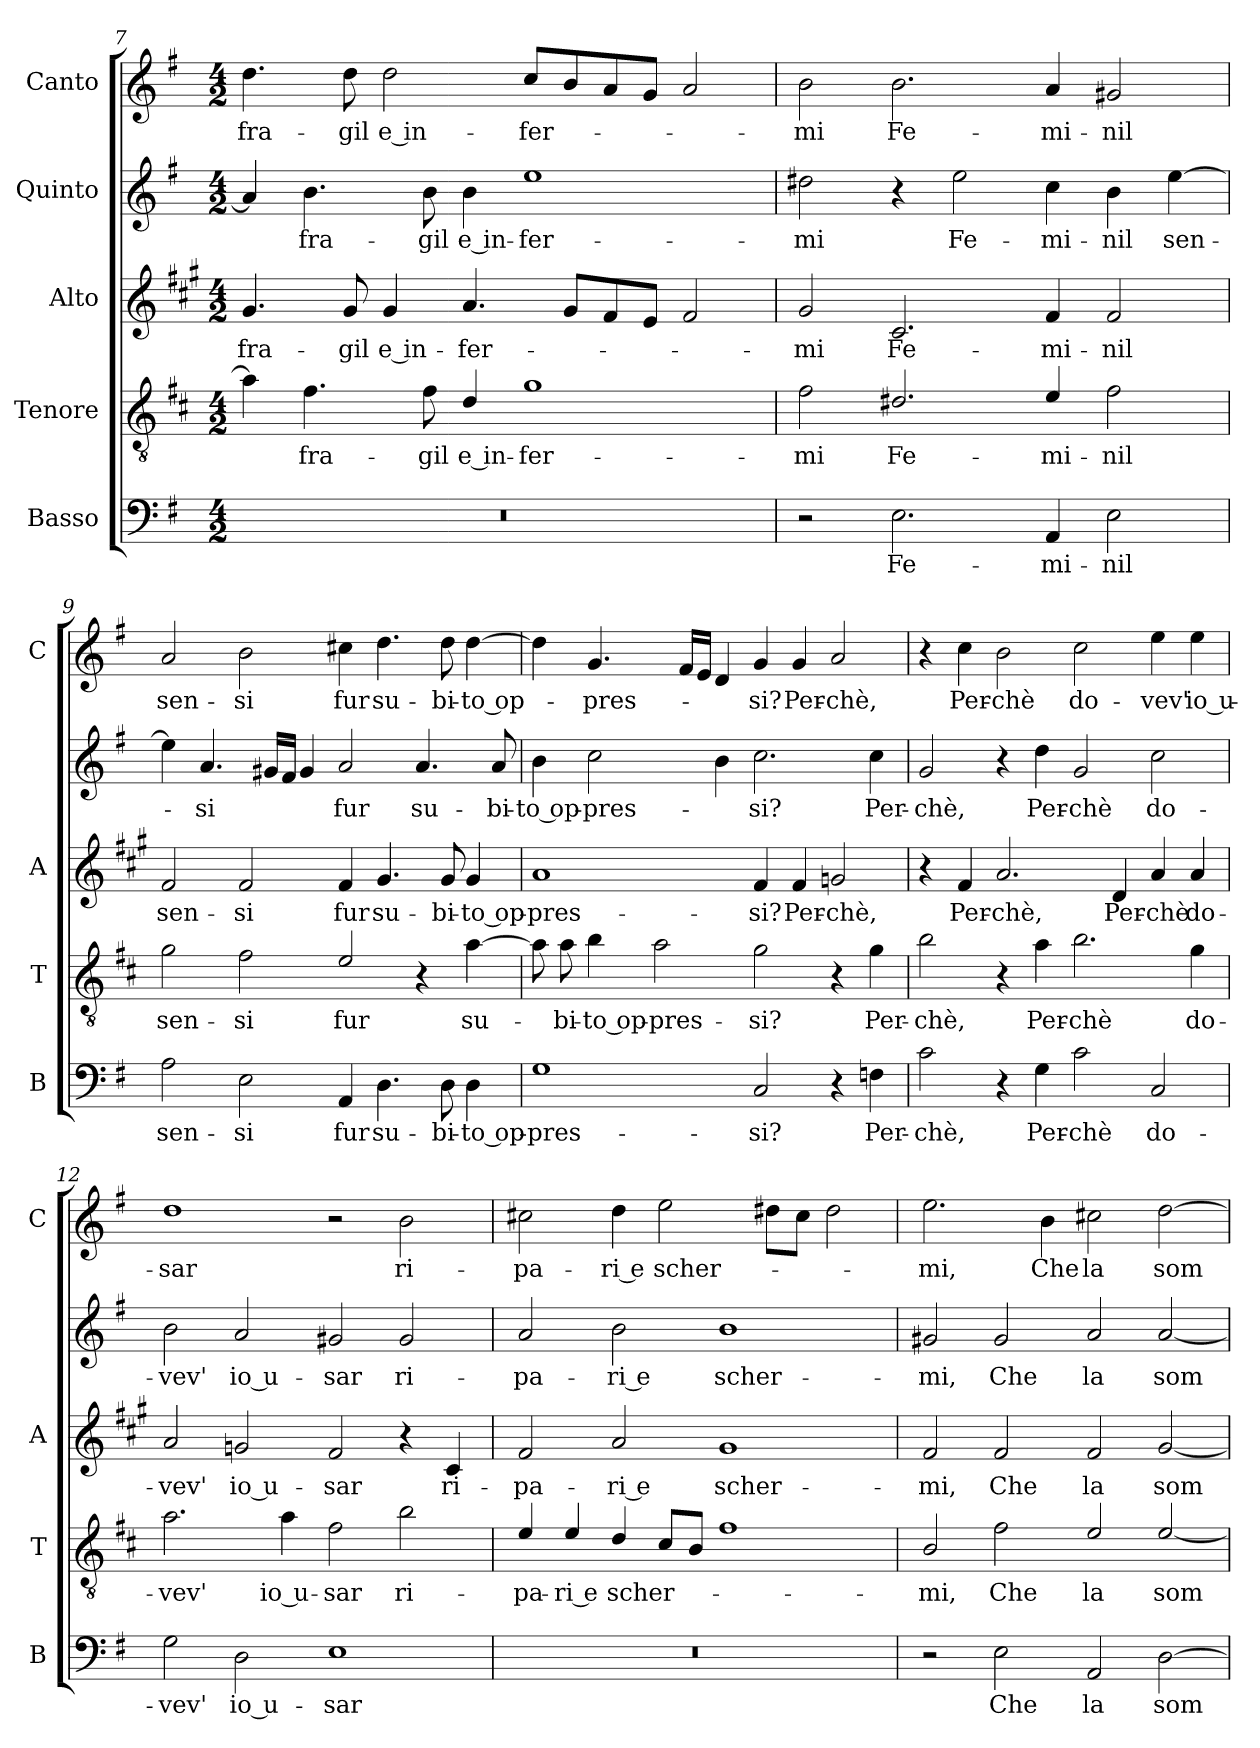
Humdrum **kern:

**kern	**text	**kern	**text	**kern	**text	**kern	**text	**kern	**text
*part5	*part5	*part4	*part4	*part3	*part3	*part2	*part2	*part1	*part1
*staff5	*staff5	*staff4	*staff4	*staff3	*staff3	*staff2	*staff2	*staff1	*staff1
*I"Basso	*	*I"Tenore	*	*I"Alto	*	*I"Quinto	*	*I"Canto	*
*I'B	*	*I'T	*	*I'A	*	*	*	*I'C	*
*clefF4	*	*clefGv2	*	*clefG2	*	*clefG2	*	*clefG2	*
*	*	*ITrd4c7	*	*ITrd1c2	*	*	*	*	*
*k[f#]	*	*k[f#]	*	*k[f#]	*	*k[f#]	*	*k[f#]	*
*G:	*	*G:	*	*G:	*	*G:	*	*G:	*
*M4/2	*	*M4/2	*	*M4/2	*	*M4/2	*	*M4/2	*
=7	=7	=7	=7	=7	=7	=7	=7	=7	=7
!	!	!	!	!	!LO:LY:b	!	!	!	!LO:LY:b
0r	.	4d\]	.	4.f#/	fra-	4a/]	.	4.dd\	fra-
!	!	!	!LO:LY:b	!	!	!	!LO:LY:b	!	!
.	.	4.B\	fra-	.	.	4.b\	fra-	.	.
!	!	!	!	!	!LO:LY:b	!	!	!	!LO:LY:b
.	.	.	.	8f#/	-gil	.	.	8dd\	-gil
!	!	!	!	!	!LO:LY:b	!	!	!	!LO:LY:b
.	.	.	.	4f#/	e in-	.	.	2dd\	e in-
!	!	!	!LO:LY:b	!	!	!	!LO:LY:b	!	!
.	.	8B\	-gil	.	.	8b\	-gil	.	.
!	!	!	!LO:LY:b	!	!LO:LY:b	!	!LO:LY:b	!	!
.	.	4G/	e in-	4.g/	-fer-	4b\	e in-	.	.
!	!	!	!LO:LY:b	!	!	!	!LO:LY:b	!	!LO:LY:b
.	.	1c	-fer-	.	.	1ee	-fer-	8cc/L	-fer-
.	.	.	.	8f#/L	.	.	.	8b/	.
.	.	.	.	8e/	.	.	.	8a/	.
.	.	.	.	8d/J	.	.	.	8g/J	.
.	.	.	.	2e/	.	.	.	2a/	.
!!LO:LB:g=z
=8	=8	=8	=8	=8	=8	=8	=8	=8	=8
!	!	!	!LO:LY:b	!	!LO:LY:b	!	!LO:LY:b	!	!LO:LY:b
2r	.	2B\	-mi	2f#/	-mi	2dd#X\	-mi	2b\	-mi
!	!LO:LY:b	!	!LO:LY:b	!	!LO:LY:b	!	!	!	!LO:LY:b
2.E\	Fe-	2.G#X/	Fe-	2.B/	Fe-	4r	.	2.b\	Fe-
!	!	!	!	!	!	!	!LO:LY:b	!	!
.	.	.	.	.	.	2ee\	Fe-	.	.
!	!LO:LY:b	!	!LO:LY:b	!	!LO:LY:b	!	!LO:LY:b	!	!LO:LY:b
4AA/	-mi-	4A/	-mi-	4e/	-mi-	4cc\	-mi-	4a/	-mi-
!	!LO:LY:b	!	!LO:LY:b	!	!LO:LY:b	!	!LO:LY:b	!	!LO:LY:b
2E\	-nil	2B\	-nil	2e/	-nil	4b\	-nil	2g#X/	-nil
!	!	!	!	!	!	!	!LO:LY:b	!	!
.	.	.	.	.	.	[4ee\	sen-	.	.
=9	=9	=9	=9	=9	=9	=9	=9	=9	=9
!	!LO:LY:b	!	!LO:LY:b	!	!LO:LY:b	!	!	!	!LO:LY:b
2A\	sen-	2c\	sen-	2e/	sen-	4ee\]	.	2a/	sen-
!	!	!	!	!	!	!	!LO:LY:b	!	!
.	.	.	.	.	.	4.a/	-si	.	.
!	!LO:LY:b	!	!LO:LY:b	!	!LO:LY:b	!	!	!	!LO:LY:b
2E\	-si	2B\	-si	2e/	-si	.	.	2b\	-si
.	.	.	.	.	.	16g#X/LL	.	.	.
.	.	.	.	.	.	16f#/JJ	.	.	.
.	.	.	.	.	.	4g#/	.	.	.
!	!LO:LY:b	!	!LO:LY:b	!	!LO:LY:b	!	!LO:LY:b	!	!LO:LY:b
4AA/	fur	2A/	fur	4e/	fur	2a/	fur	4cc#X\	fur
!	!LO:LY:b	!	!	!	!LO:LY:b	!	!	!	!LO:LY:b
4.D\	su-	.	.	4.f#/	su-	.	.	4.dd\	su-
!	!	!	!	!	!	!	!LO:LY:b	!	!
.	.	4r	.	.	.	4.a/	su-	.	.
!	!LO:LY:b	!	!	!	!LO:LY:b	!	!	!	!LO:LY:b
8D\	-bi-	.	.	8f#/	-bi-	.	.	8dd\	-bi-
!	!LO:LY:b	!	!LO:LY:b	!	!LO:LY:b	!	!	!	!LO:LY:b
4D\	-to op-	[4d\	su-	4f#/	-to op-	.	.	[4dd\	-to op-
!	!	!	!	!	!	!	!LO:LY:b	!	!
.	.	.	.	.	.	8a/	-bi-	.	.
=10	=10	=10	=10	=10	=10	=10	=10	=10	=10
!	!LO:LY:b	!	!	!	!LO:LY:b	!	!LO:LY:b	!	!
1G	-pres-	8d\]	.	1g	-pres-	4b\	-to op-	4dd\]	.
!	!	!	!LO:LY:b	!	!	!	!	!	!
.	.	8d\	-bi-	.	.	.	.	.	.
!	!	!	!LO:LY:b	!	!	!	!LO:LY:b	!	!LO:LY:b
.	.	4e\	-to op-	.	.	2cc\	-pres-	4.g/	-pres-
!	!	!	!LO:LY:b	!	!	!	!	!	!
.	.	2d\	-pres-	.	.	.	.	.	.
.	.	.	.	.	.	.	.	16f#/LL	.
.	.	.	.	.	.	.	.	16e/JJ	.
.	.	.	.	.	.	4b\	.	4d/	.
!	!LO:LY:b	!	!LO:LY:b	!	!LO:LY:b	!	!LO:LY:b	!	!LO:LY:b
2C/	-si?	2c\	-si?	4e/	-si?	2.cc\	-si?	4g/	-si?
!	!	!	!	!	!LO:LY:b	!	!	!	!LO:LY:b
.	.	.	.	4e/	Per-	.	.	4g/	Per-
!	!	!	!	!	!LO:LY:b	!	!	!	!LO:LY:b
4r	.	4r	.	2fn/	-chè,	.	.	2a/	-chè,
!	!LO:LY:b	!	!LO:LY:b	!	!	!	!LO:LY:b	!	!
4Fn\	Per-	4c\	Per-	.	.	4cc\	Per-	.	.
!!LO:PB:g=z
=11	=11	=11	=11	=11	=11	=11	=11	=11	=11
!	!LO:LY:b	!	!LO:LY:b	!	!	!	!LO:LY:b	!	!
2c\	-chè,	2e\	-chè,	4r	.	2g/	-chè,	4r	.
!	!	!	!	!	!LO:LY:b	!	!	!	!LO:LY:b
.	.	.	.	4e/	Per-	.	.	4cc\	Per-
!	!	!	!	!	!LO:LY:b	!	!	!	!LO:LY:b
4r	.	4r	.	2.g/	-chè,	4r	.	2b\	-chè
!	!LO:LY:b	!	!LO:LY:b	!	!	!	!LO:LY:b	!	!
4G\	Per-	4d\	Per-	.	.	4dd\	Per-	.	.
!	!LO:LY:b	!	!LO:LY:b	!	!	!	!LO:LY:b	!	!LO:LY:b
2c\	-chè	2.e\	-chè	.	.	2g/	-chè	2cc\	do-
!	!	!	!	!	!LO:LY:b	!	!	!	!
.	.	.	.	4c/	Per-	.	.	.	.
!	!LO:LY:b	!	!	!	!LO:LY:b	!	!LO:LY:b	!	!LO:LY:b
2C/	do-	.	.	4g/	-chè	2cc\	do-	4ee\	-vev'
!	!	!	!LO:LY:b	!	!LO:LY:b	!	!	!	!LO:LY:b
.	.	4c\	do-	4g/	do-	.	.	4ee\	io u-
=12	=12	=12	=12	=12	=12	=12	=12	=12	=12
!	!LO:LY:b	!	!LO:LY:b	!	!LO:LY:b	!	!LO:LY:b	!	!LO:LY:b
2G\	-vev'	2.d\	-vev'	2g/	-vev'	2b\	-vev'	1dd	-sar
!	!LO:LY:b	!	!	!	!LO:LY:b	!	!LO:LY:b	!	!
2D\	io u-	.	.	2fn/	io u-	2a/	io u-	.	.
!	!	!	!LO:LY:b	!	!	!	!	!	!
.	.	4d\	io u-	.	.	.	.	.	.
!	!LO:LY:b	!	!LO:LY:b	!	!LO:LY:b	!	!LO:LY:b	!	!
1E	-sar	2B\	-sar	2e/	-sar	2g#X/	-sar	2r	.
!	!	!	!LO:LY:b	!	!	!	!LO:LY:b	!	!LO:LY:b
.	.	2e\	ri-	4r	.	2g#/	ri-	2b\	ri-
!	!	!	!	!	!LO:LY:b	!	!	!	!
.	.	.	.	4B/	ri-	.	.	.	.
=13	=13	=13	=13	=13	=13	=13	=13	=13	=13
!	!	!	!LO:LY:b	!	!LO:LY:b	!	!LO:LY:b	!	!LO:LY:b
0r	.	4A/	-pa-	2e/	-pa-	2a/	-pa-	2cc#X\	-pa-
!	!	!	!LO:LY:b	!	!	!	!	!	!
.	.	4A/	-ri e	.	.	.	.	.	.
!	!	!	!LO:LY:b	!	!LO:LY:b	!	!LO:LY:b	!	!LO:LY:b
.	.	4G/	scher-	2g/	-ri e	2b\	-ri e	4dd\	-ri e
!	!	!	!	!	!	!	!	!	!LO:LY:b
.	.	8F#/L	.	.	.	.	.	2ee\	scher-
.	.	8E/J	.	.	.	.	.	.	.
!	!	!	!	!	!LO:LY:b	!	!LO:LY:b	!	!
.	.	1B	.	1f#	scher-	1b	scher-	.	.
.	.	.	.	.	.	.	.	8dd#X\L	.
.	.	.	.	.	.	.	.	8cc#\J	.
.	.	.	.	.	.	.	.	2dd#\	.
=14	=14	=14	=14	=14	=14	=14	=14	=14	=14
!	!	!	!LO:LY:b	!	!LO:LY:b	!	!LO:LY:b	!	!LO:LY:b
2r	.	2E/	-mi,	2e/	-mi,	2g#X/	-mi,	2.ee\	-mi,
!	!LO:LY:b	!	!LO:LY:b	!	!LO:LY:b	!	!LO:LY:b	!	!
2E\	Che	2B\	Che	2e/	Che	2g#/	Che	.	.
!	!	!	!	!	!	!	!	!	!LO:LY:b
.	.	.	.	.	.	.	.	4b\	Che
!	!LO:LY:b	!	!LO:LY:b	!	!LO:LY:b	!	!LO:LY:b	!	!LO:LY:b
2AA/	la	2A/	la	2e/	la	2a/	la	2cc#X\	la
!	!LO:LY:b	!	!LO:LY:b	!	!LO:LY:b	!	!LO:LY:b	!	!LO:LY:b
[2D\	som-	[2A/	som-	[2f#/	som-	[2a/	som-	[2dd\	som-
=	=	=	=	=	=	=	=	=	=
*-	*-	*-	*-	*-	*-	*-	*-	*-	*-
